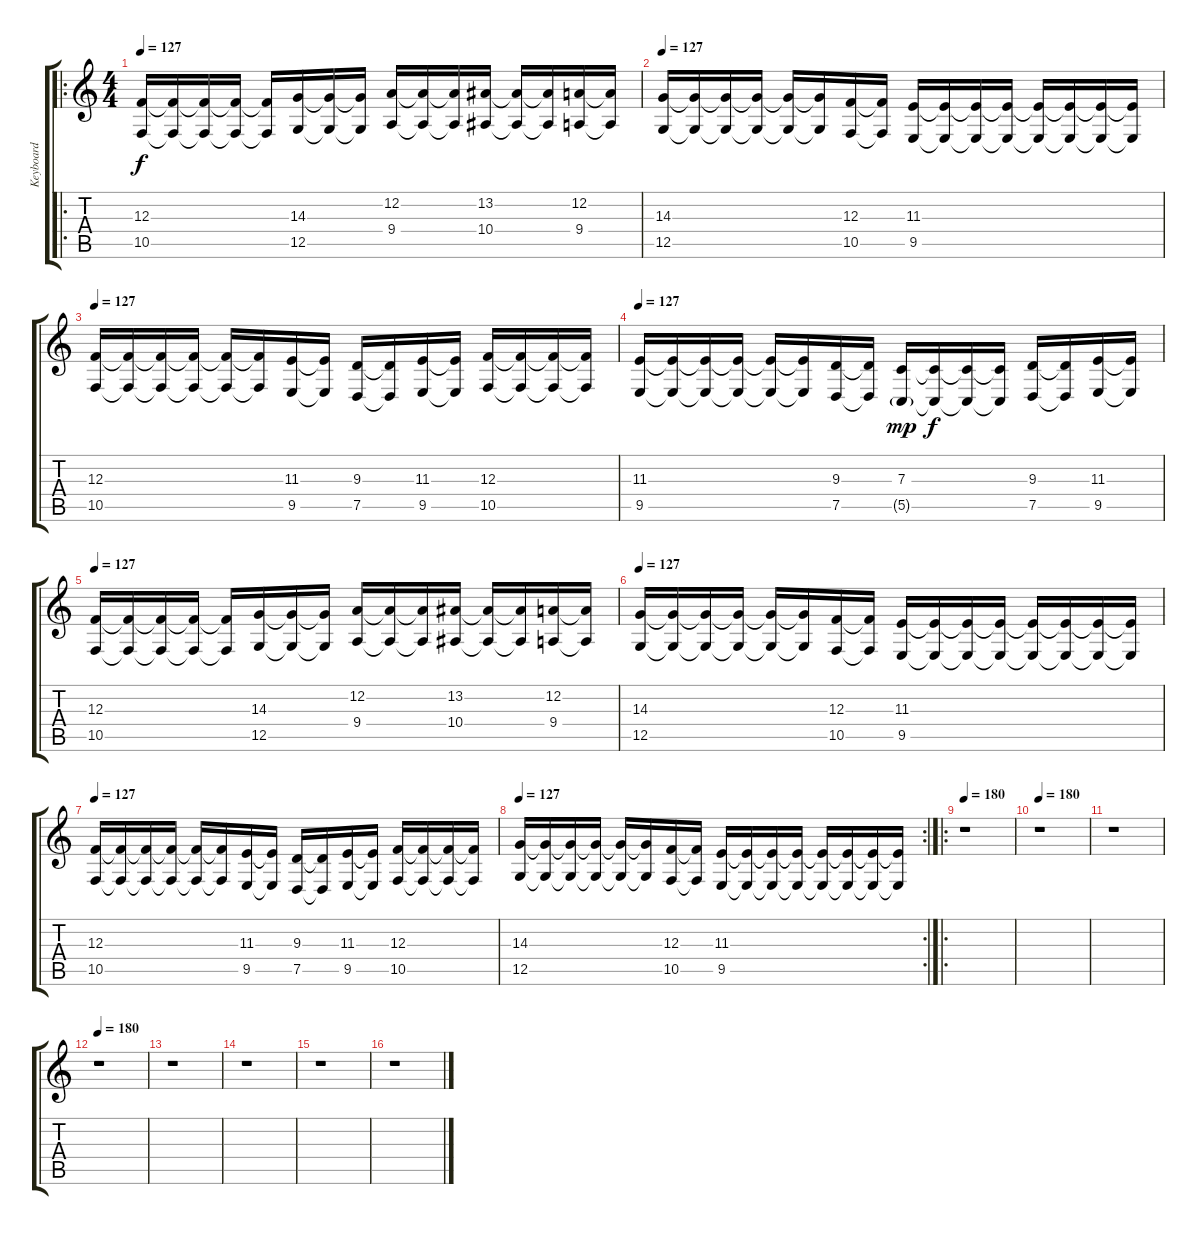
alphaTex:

\track ("Keyboard" "Keyboard") {instrument choiraahs}
\staff {score tabs}
\tuning (D4 A3 F3 C3 G2 D2) {hide}
\ro
\ts (4 4)
\tempo 127
\clef g2
\ks c
(12.3 10.5).16{dy f} (12.3{t} 10.5{t}).16 (12.3{t} 10.5{t}).16 (12.3{t} 10.5{t}).16 (12.3{t} 10.5{t}).16 (14.3 12.5).16 (14.3{t} 12.5{t}).16 (14.3{t} 12.5{t}).16 (12.2 9.4).16 (12.2{t} 9.4{t}).16 (12.2{t} 9.4{t}).16 (13.2 10.4).16 (13.2{t} 10.4{t}).16 (13.2{t} 10.4{t}).16 (12.2 9.4).16 (12.2{t} 9.4{t}).16 |
\tempo 127
(14.3 12.5).16 (14.3{t} 12.5{t}).16 (14.3{t} 12.5{t}).16 (14.3{t} 12.5{t}).16 (14.3{t} 12.5{t}).16 (14.3{t} 12.5{t}).16 (12.3 10.5).16 (12.3{t} 10.5{t}).16 (11.3 9.5).16 (11.3{t} 9.5{t}).16 (11.3{t} 9.5{t}).16 (11.3{t} 9.5{t}).16 (11.3{t} 9.5{t}).16 (11.3{t} 9.5{t}).16 (11.3{t} 9.5{t}).16 (11.3{t} 9.5{t}).16 |
\tempo 127
(12.3 10.5).16 (12.3{t} 10.5{t}).16 (12.3{t} 10.5{t}).16 (12.3{t} 10.5{t}).16 (12.3{t} 10.5{t}).16 (12.3{t} 10.5{t}).16 (11.3 9.5).16 (11.3{t} 9.5{t}).16 (9.3 7.5).16 (9.3{t} 7.5{t}).16 (11.3 9.5).16 (11.3{t} 9.5{t}).16 (12.3 10.5).16 (12.3{t} 10.5{t}).16 (12.3{t} 10.5{t}).16 (12.3{t} 10.5{t}).16 |
\tempo 127
(11.3 9.5).16 (11.3{t} 9.5{t}).16 (11.3{t} 9.5{t}).16 (11.3{t} 9.5{t}).16 (11.3{t} 9.5{t}).16 (11.3{t} 9.5{t}).16 (9.3 7.5).16 (9.3{t} 7.5{t}).16 (7.3 5.5{g}).16{dy mp} (7.3{t} 5.5{t}).16{dy f} (7.3{t} 5.5{t}).16 (7.3{t} 5.5{t}).16 (9.3 7.5).16 (9.3{t} 7.5{t}).16 (11.3 9.5).16 (11.3{t} 9.5{t}).16 |
\tempo 127
(12.3 10.5).16 (12.3{t} 10.5{t}).16 (12.3{t} 10.5{t}).16 (12.3{t} 10.5{t}).16 (12.3{t} 10.5{t}).16 (14.3 12.5).16 (14.3{t} 12.5{t}).16 (14.3{t} 12.5{t}).16 (12.2 9.4).16 (12.2{t} 9.4{t}).16 (12.2{t} 9.4{t}).16 (13.2 10.4).16 (13.2{t} 10.4{t}).16 (13.2{t} 10.4{t}).16 (12.2 9.4).16 (12.2{t} 9.4{t}).16 |
\tempo 127
(14.3 12.5).16 (14.3{t} 12.5{t}).16 (14.3{t} 12.5{t}).16 (14.3{t} 12.5{t}).16 (14.3{t} 12.5{t}).16 (14.3{t} 12.5{t}).16 (12.3 10.5).16 (12.3{t} 10.5{t}).16 (11.3 9.5).16 (11.3{t} 9.5{t}).16 (11.3{t} 9.5{t}).16 (11.3{t} 9.5{t}).16 (11.3{t} 9.5{t}).16 (11.3{t} 9.5{t}).16 (11.3{t} 9.5{t}).16 (11.3{t} 9.5{t}).16 |
\tempo 127
(12.3 10.5).16 (12.3{t} 10.5{t}).16 (12.3{t} 10.5{t}).16 (12.3{t} 10.5{t}).16 (12.3{t} 10.5{t}).16 (12.3{t} 10.5{t}).16 (11.3 9.5).16 (11.3{t} 9.5{t}).16 (9.3 7.5).16 (9.3{t} 7.5{t}).16 (11.3 9.5).16 (11.3{t} 9.5{t}).16 (12.3 10.5).16 (12.3{t} 10.5{t}).16 (12.3{t} 10.5{t}).16 (12.3{t} 10.5{t}).16 |
\rc 2
\tempo 127
(14.3 12.5).16 (14.3{t} 12.5{t}).16 (14.3{t} 12.5{t}).16 (14.3{t} 12.5{t}).16 (14.3{t} 12.5{t}).16 (14.3{t} 12.5{t}).16 (12.3 10.5).16 (12.3{t} 10.5{t}).16 (11.3 9.5).16 (11.3{t} 9.5{t}).16 (11.3{t} 9.5{t}).16 (11.3{t} 9.5{t}).16 (11.3{t} 9.5{t}).16 (11.3{t} 9.5{t}).16 (11.3{t} 9.5{t}).16 (11.3{t} 9.5{t}).16 |
\ro
\tempo 180
r.1 |
\tempo 180
r.1 |
r.1 |
\tempo 180
r.1 |
r.1 |
r.1 |
r.1 |
r.1
